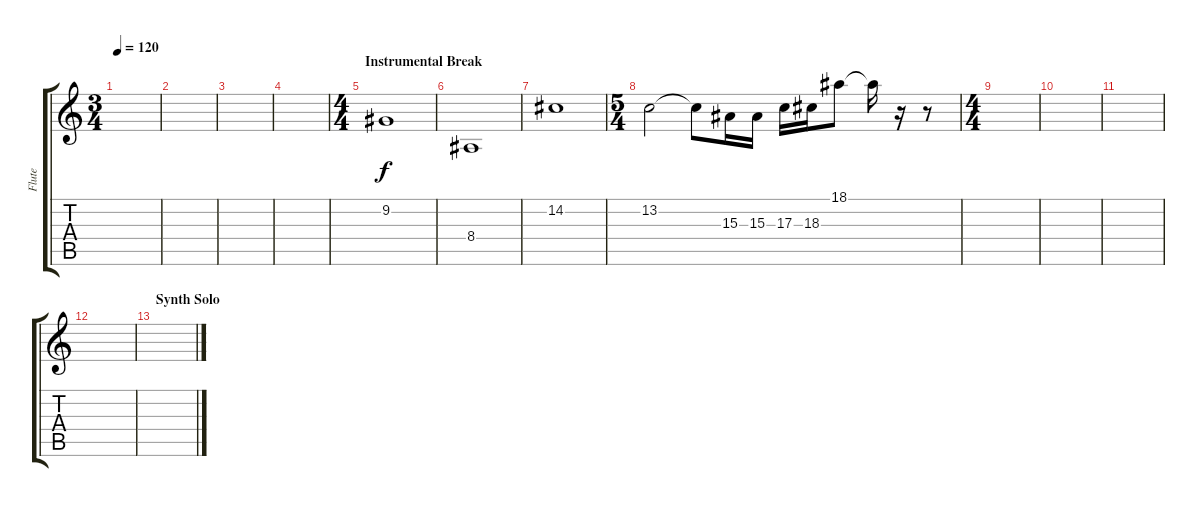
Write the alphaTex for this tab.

\track ("Flute" "Flute") {instrument flute}
\staff {score tabs}
\tuning (E4 B3 G3 D3 A2 E2) {hide}
\ts (3 4)
\tempo 120
\clef g2
\ks c
|
|
|
|
\ts (4 4)
\section ("" "Instrumental Break")
9.2.1 |
8.4.1 |
14.2.1 |
\ts (5 4)
13.2.2 13.2{t}.8 15.3.16 15.3.16 17.3.16 18.3.16 18.1.8 18.1{t}.16 r.16 r.8 |
\ts (4 4)
|
|
|
|
\section ("" "Synth Solo")
